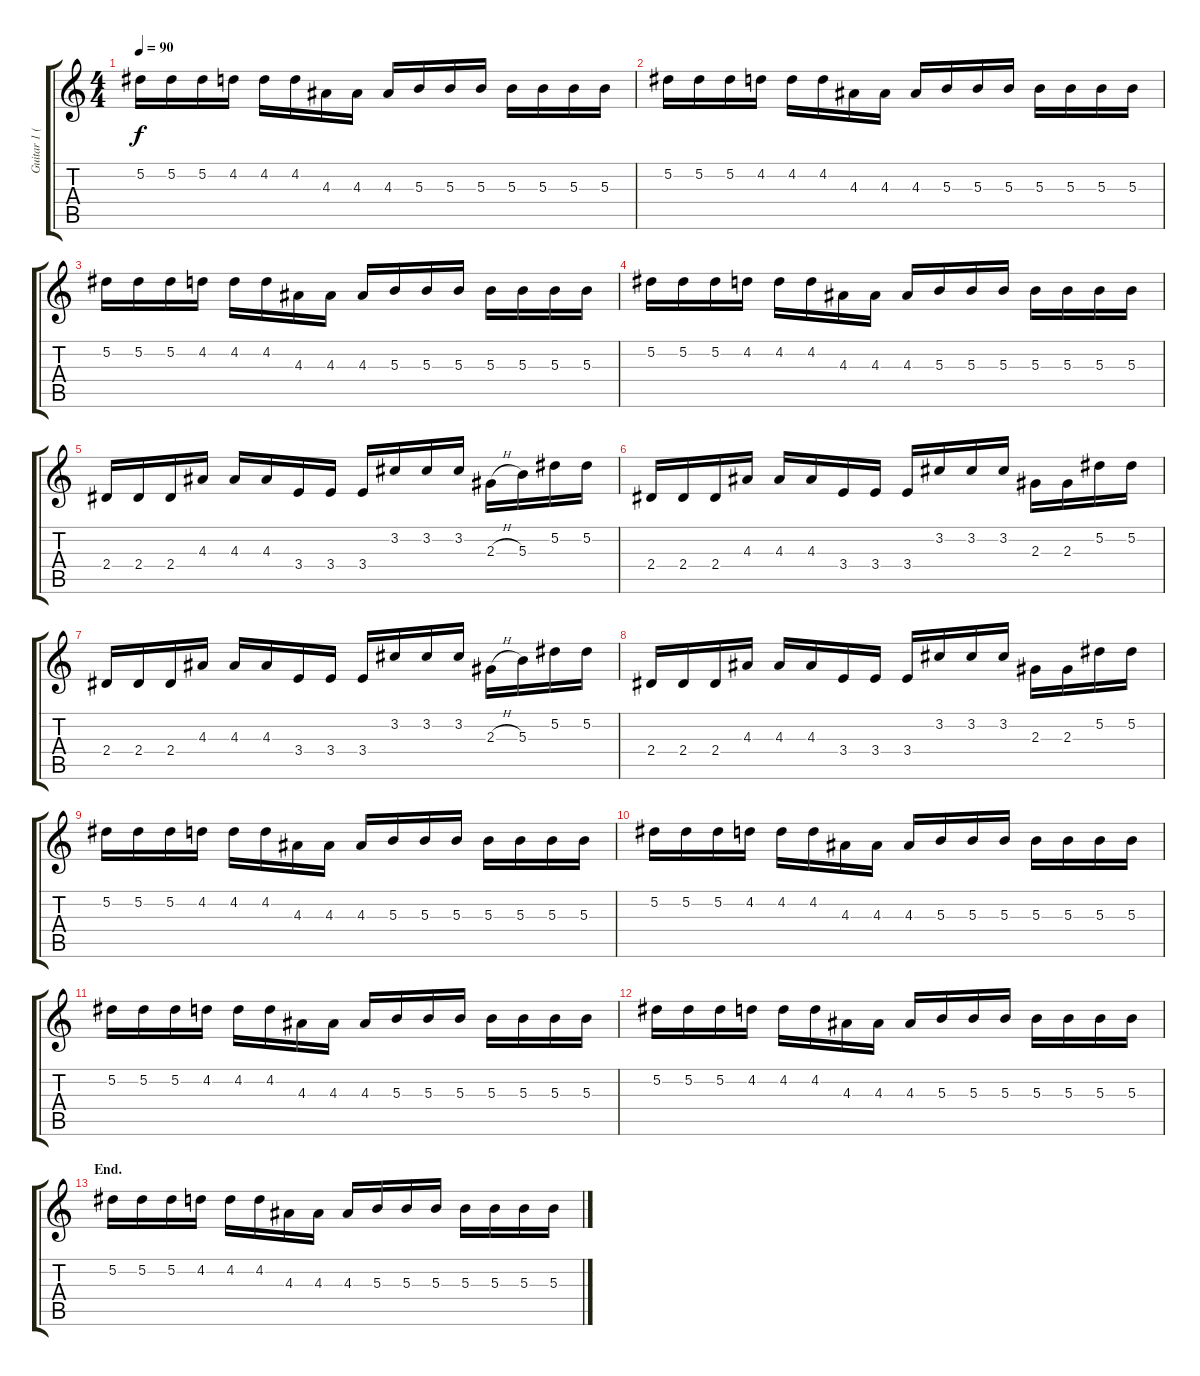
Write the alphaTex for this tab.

\track ("Guitar 1 (Eb)" "Guitar 1 (") {instrument overdrivenguitar}
\staff {score tabs}
\tuning (Eb4 Bb3 Gb3 Db3 Ab2 Eb2) {hide}
\ts (4 4)
\tempo 90
\clef g2
\ks c
5.2.16{dy f} 5.2.16 5.2.16 4.2.16 4.2.16 4.2.16 4.3.16 4.3.16 4.3.16 5.3.16 5.3.16 5.3.16 5.3.16 5.3.16 5.3.16 5.3.16 |
5.2.16 5.2.16 5.2.16 4.2.16 4.2.16 4.2.16 4.3.16 4.3.16 4.3.16 5.3.16 5.3.16 5.3.16 5.3.16 5.3.16 5.3.16 5.3.16 |
5.2.16 5.2.16 5.2.16 4.2.16 4.2.16 4.2.16 4.3.16 4.3.16 4.3.16 5.3.16 5.3.16 5.3.16 5.3.16 5.3.16 5.3.16 5.3.16 |
5.2.16 5.2.16 5.2.16 4.2.16 4.2.16 4.2.16 4.3.16 4.3.16 4.3.16 5.3.16 5.3.16 5.3.16 5.3.16 5.3.16 5.3.16 5.3.16 |
2.4.16 2.4.16 2.4.16 4.3.16 4.3.16 4.3.16 3.4.16 3.4.16 3.4.16 3.2.16 3.2.16 3.2.16 2.3{h}.16 5.3.16 5.2.16 5.2.16 |
2.4.16 2.4.16 2.4.16 4.3.16 4.3.16 4.3.16 3.4.16 3.4.16 3.4.16 3.2.16 3.2.16 3.2.16 2.3.16 2.3.16 5.2.16 5.2.16 |
2.4.16 2.4.16 2.4.16 4.3.16 4.3.16 4.3.16 3.4.16 3.4.16 3.4.16 3.2.16 3.2.16 3.2.16 2.3{h}.16 5.3.16 5.2.16 5.2.16 |
2.4.16 2.4.16 2.4.16 4.3.16 4.3.16 4.3.16 3.4.16 3.4.16 3.4.16 3.2.16 3.2.16 3.2.16 2.3.16 2.3.16 5.2.16 5.2.16 |
5.2.16 5.2.16 5.2.16 4.2.16 4.2.16 4.2.16 4.3.16 4.3.16 4.3.16 5.3.16 5.3.16 5.3.16 5.3.16 5.3.16 5.3.16 5.3.16 |
5.2.16 5.2.16 5.2.16 4.2.16 4.2.16 4.2.16 4.3.16 4.3.16 4.3.16 5.3.16 5.3.16 5.3.16 5.3.16 5.3.16 5.3.16 5.3.16 |
5.2.16 5.2.16 5.2.16 4.2.16 4.2.16 4.2.16 4.3.16 4.3.16 4.3.16 5.3.16 5.3.16 5.3.16 5.3.16 5.3.16 5.3.16 5.3.16 |
5.2.16 5.2.16 5.2.16 4.2.16 4.2.16 4.2.16 4.3.16 4.3.16 4.3.16 5.3.16 5.3.16 5.3.16 5.3.16 5.3.16 5.3.16 5.3.16 |
\section ("" "End.")
5.2.16 5.2.16 5.2.16 4.2.16 4.2.16 4.2.16 4.3.16 4.3.16 4.3.16 5.3.16 5.3.16 5.3.16 5.3.16 5.3.16 5.3.16 5.3.16
